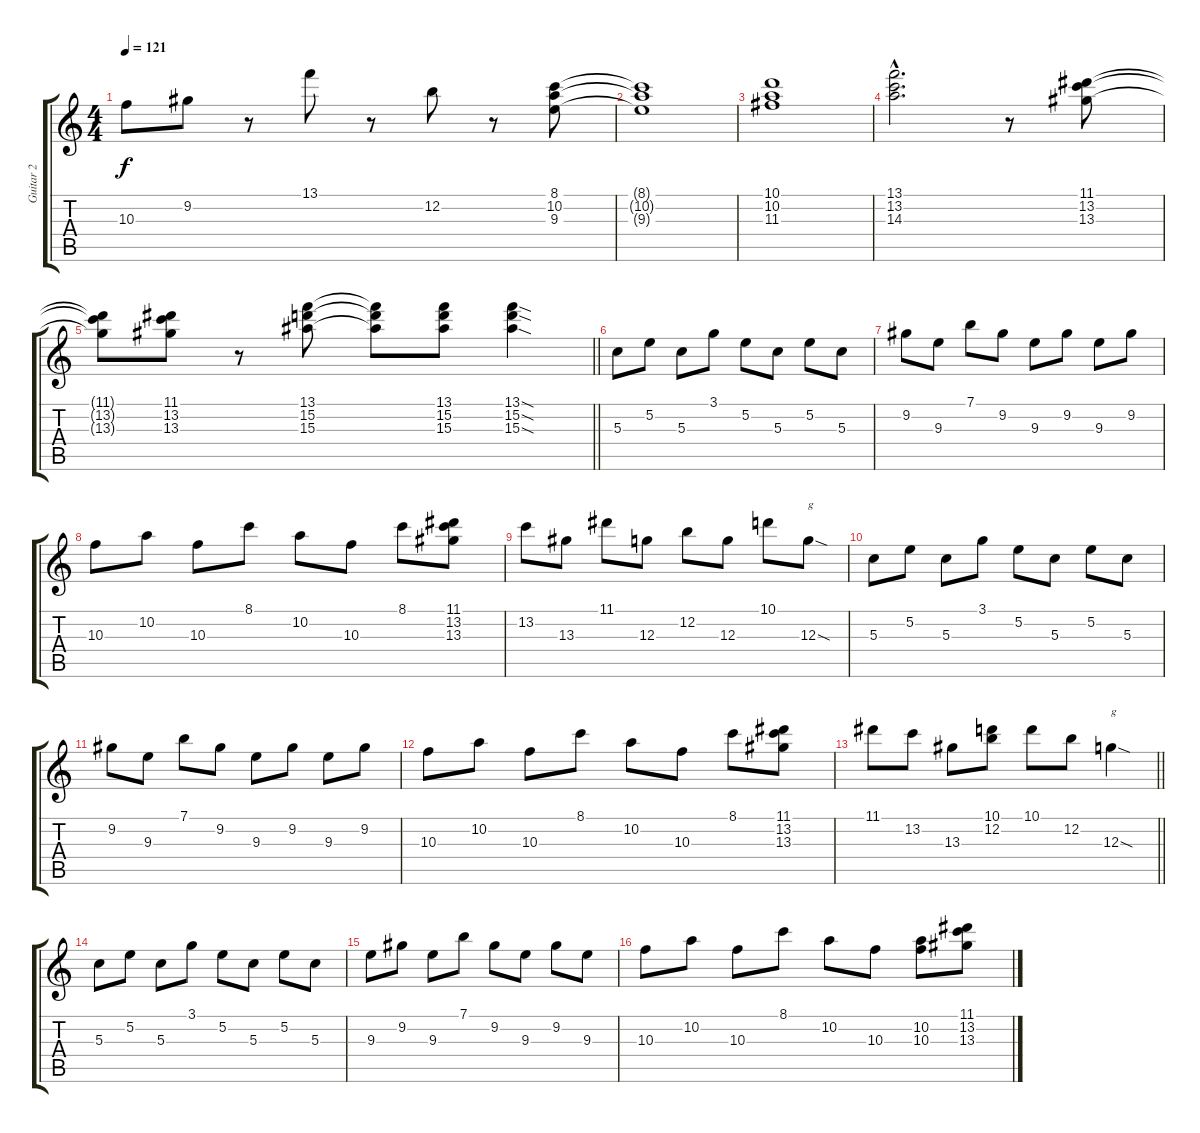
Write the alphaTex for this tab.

\track ("Guitar 2" "Guitar 2") {instrument overdrivenguitar}
\staff {score tabs}
\tuning (E4 B3 G3 D3 A2 E2) {hide}
\ts (4 4)
\tempo 121
\clef g2
\ks c
10.3.8{dy f} 9.2.8 r.8 13.1.8 r.8 12.2.8 r.8 (8.1 10.2 9.3).8 |
(8.1{t} 10.2{t} 9.3{t}).1 |
(10.1 10.2 11.3).1 |
(13.1{hac} 13.2{hac} 14.3{hac}).2{d} r.8 (11.1 13.2 13.3).8 |
\barLineRight lightlight
(11.1{t} 13.2{t} 13.3{t}).8 (11.1 13.2 13.3).8 r.8 (13.1 15.2 15.3).8 (13.1{t} 15.2{t} 15.3{t}).8 (13.1 15.2 15.3).8 (13.1{sod} 15.2{sod} 15.3{sod}).4 |
5.3.8 5.2.8 5.3.8 3.1.8 5.2.8 5.3.8 5.2.8 5.3.8 |
9.2.8 9.3.8 7.1.8 9.2.8 9.3.8 9.2.8 9.3.8 9.2.8 |
10.3.8 10.2.8 10.3.8 8.1.8 10.2.8 10.3.8 8.1.8 (11.1 13.2 13.3).8 |
13.2.8 13.3.8 11.1.8 12.3.8 12.2.8 12.3.8 10.1.8 12.3{sod}.8{txt "g"} |
5.3.8 5.2.8 5.3.8 3.1.8 5.2.8 5.3.8 5.2.8 5.3.8 |
9.2.8 9.3.8 7.1.8 9.2.8 9.3.8 9.2.8 9.3.8 9.2.8 |
10.3.8 10.2.8 10.3.8 8.1.8 10.2.8 10.3.8 8.1.8 (11.1 13.2 13.3).8 |
\barLineRight lightlight
11.1.8 13.2.8 13.3.8 (10.1 12.2).8 10.1.8 12.2.8 12.3{sod}.4{txt "g"} |
5.3.8 5.2.8 5.3.8 3.1.8 5.2.8 5.3.8 5.2.8 5.3.8 |
9.3.8 9.2.8 9.3.8 7.1.8 9.2.8 9.3.8 9.2.8 9.3.8 |
10.3.8 10.2.8 10.3.8 8.1.8 10.2.8 10.3.8 (10.2 10.3).8 (11.1 13.2 13.3).8
